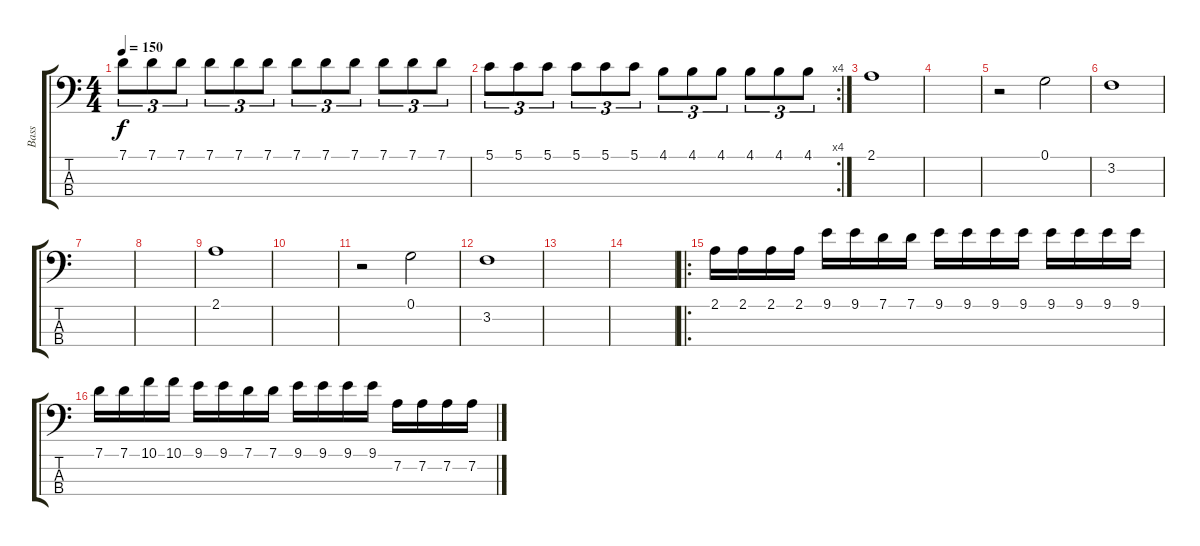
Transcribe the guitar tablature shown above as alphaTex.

\track ("Bass" "Bass") {instrument electricbassfinger}
\staff {score tabs}
\tuning (G2 D2 A1 E1) {hide}
\ts (4 4)
\tempo 150
\clef f4
\ks c
7.1.8{tu (3 2) dy f} 7.1.8{tu (3 2)} 7.1.8{tu (3 2)} 7.1.8{tu (3 2)} 7.1.8{tu (3 2)} 7.1.8{tu (3 2)} 7.1.8{tu (3 2)} 7.1.8{tu (3 2)} 7.1.8{tu (3 2)} 7.1.8{tu (3 2)} 7.1.8{tu (3 2)} 7.1.8{tu (3 2)} |
\rc 4
5.1.8{tu (3 2)} 5.1.8{tu (3 2)} 5.1.8{tu (3 2)} 5.1.8{tu (3 2)} 5.1.8{tu (3 2)} 5.1.8{tu (3 2)} 4.1.8{tu (3 2)} 4.1.8{tu (3 2)} 4.1.8{tu (3 2)} 4.1.8{tu (3 2)} 4.1.8{tu (3 2)} 4.1.8{tu (3 2)} |
2.1.1 |
|
r.2 0.1.2 |
3.2.1 |
|
|
2.1.1 |
|
r.2 0.1.2 |
3.2.1 |
|
|
\ro
2.1.16 2.1.16 2.1.16 2.1.16 9.1.16 9.1.16 7.1.16 7.1.16 9.1.16 9.1.16 9.1.16 9.1.16 9.1.16 9.1.16 9.1.16 9.1.16 |
7.1.16 7.1.16 10.1.16 10.1.16 9.1.16 9.1.16 7.1.16 7.1.16 9.1.16 9.1.16 9.1.16 9.1.16 7.2.16 7.2.16 7.2.16 7.2.16
